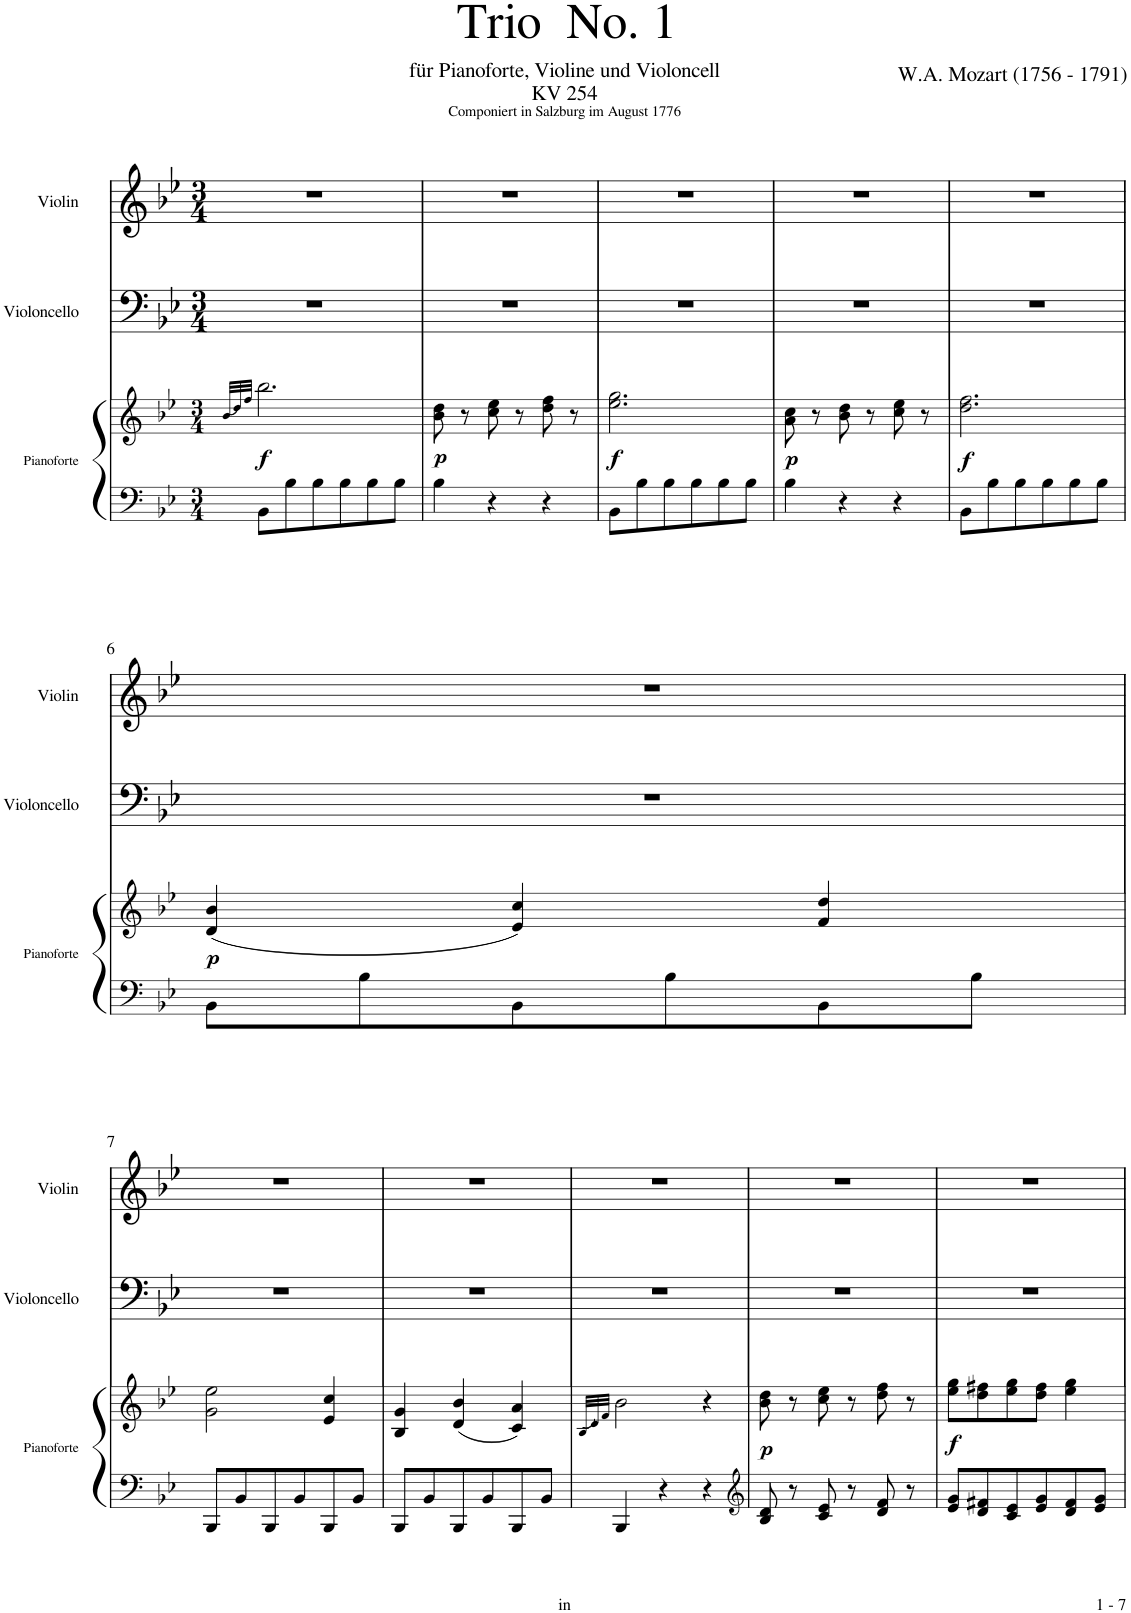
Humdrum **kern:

**kern	**kern	**dynam	**kern	**kern
*part3	*part3	*part3	*part2	*part1
*staff4	*staff3	*staff3/4	*staff2	*staff1
*I"Pianoforte	*	*	*I"Violoncello	*I"Violin
*I'Pianoforte	*	*	*I'Violoncello	*I'Violin
*stria5	*stria5	*	*	*
*clefF4	*clefG2	*	*clefF4	*clefG2
*k[b-e-]	*k[b-e-]	*	*k[b-e-]	*k[b-e-]
*M3/4	*M3/4	*	*M3/4	*M3/4
=1	=1	=1	=1	=1
.	(32qb-/LLL	.	.	.
.	32qdd/)	.	.	.
.	32qff/JJJ	.	.	.
!	!	!LO:DY:b	!	!
8BB-\L	2.bb-\	f	2.r	2.r
8B-\	.	.	.	.
8B-\	.	.	.	.
8B-\	.	.	.	.
8B-\	.	.	.	.
8B-\J	.	.	.	.
=2	=2	=2	=2	=2
!	!	!LO:DY:b	!	!
4B-\	8b-\ 8dd\	p	2.r	2.r
.	8r	.	.	.
4r	8cc\ 8ee-\	.	.	.
.	8r	.	.	.
4r	8dd\ 8ff\	.	.	.
.	8r	.	.	.
=3	=3	=3	=3	=3
!	!	!LO:DY:b	!	!
8BB-\L	2.ee-\ 2.gg\	f	2.r	2.r
8B-\	.	.	.	.
8B-\	.	.	.	.
8B-\	.	.	.	.
8B-\	.	.	.	.
8B-\J	.	.	.	.
=4	=4	=4	=4	=4
!	!	!LO:DY:b	!	!
4B-\	8a\ 8cc\	p	2.r	2.r
.	8r	.	.	.
4r	8b-\ 8dd\	.	.	.
.	8r	.	.	.
4r	8cc\ 8ee-\	.	.	.
.	8r	.	.	.
=5	=5	=5	=5	=5
!	!	!LO:DY:b	!	!
8BB-\L	2.dd\ 2.ff\	f	2.r	2.r
8B-\	.	.	.	.
8B-\	.	.	.	.
8B-\	.	.	.	.
8B-\	.	.	.	.
8B-\J	.	.	.	.
!!LO:LB:g=z
=6	=6	=6	=6	=6
!	!	!LO:DY:b	!	!
8BB-\L	(4d/ 4b-/	p	2.r	2.r
8B-\	.	.	.	.
8BB-\	4e-/ 4cc/)	.	.	.
8B-\	.	.	.	.
8BB-\	4f/ 4dd/	.	.	.
8B-\J	.	.	.	.
!!LO:LB:g=z
=7	=7	=7	=7	=7
8BBB-/L	2g\ 2ee-\	.	2.r	2.r
8BB-/	.	.	.	.
8BBB-/	.	.	.	.
8BB-/	.	.	.	.
8BBB-/	4e-/ 4cc/	.	.	.
8BB-/J	.	.	.	.
=8	=8	=8	=8	=8
8BBB-/L	4B-/ 4g/	.	2.r	2.r
8BB-/	.	.	.	.
8BBB-/	(4d/ 4b-/	.	.	.
8BB-/	.	.	.	.
8BBB-/	4c/ 4a/)	.	.	.
8BB-/J	.	.	.	.
=9	=9	=9	=9	=9
.	(32qB-/LLL	.	.	.
.	32qd/)	.	.	.
.	32qf/JJJ	.	.	.
4BBB-/	2b-\	.	2.r	2.r
4r	.	.	.	.
4r	4r	.	.	.
=10	=10	=10	=10	=10
*clefG2	*	*	*	*
!	!	!LO:DY:b	!	!
8B-/ 8d/	8b-\ 8dd\	p	2.r	2.r
8r	8r	.	.	.
8c/ 8e-/	8cc\ 8ee-\	.	.	.
8r	8r	.	.	.
8d/ 8f/	8dd\ 8ff\	.	.	.
8r	8r	.	.	.
=11	=11	=11	=11	=11
!	!	!LO:DY:b	!	!
8e-/ 8g/L	8ee-\ 8gg\L	f	2.r	2.r
8d/ 8f#X/	8dd\ 8ff#X\	.	.	.
8c/ 8e-/	8ee-\ 8gg\	.	.	.
8e-/ 8g/	8dd\ 8ff#\J	.	.	.
8d/ 8f#/	4ee-\ 4gg\	.	.	.
8e-/ 8g/J	.	.	.	.
=	=	=	=	=
*-	*-	*-	*-	*-
